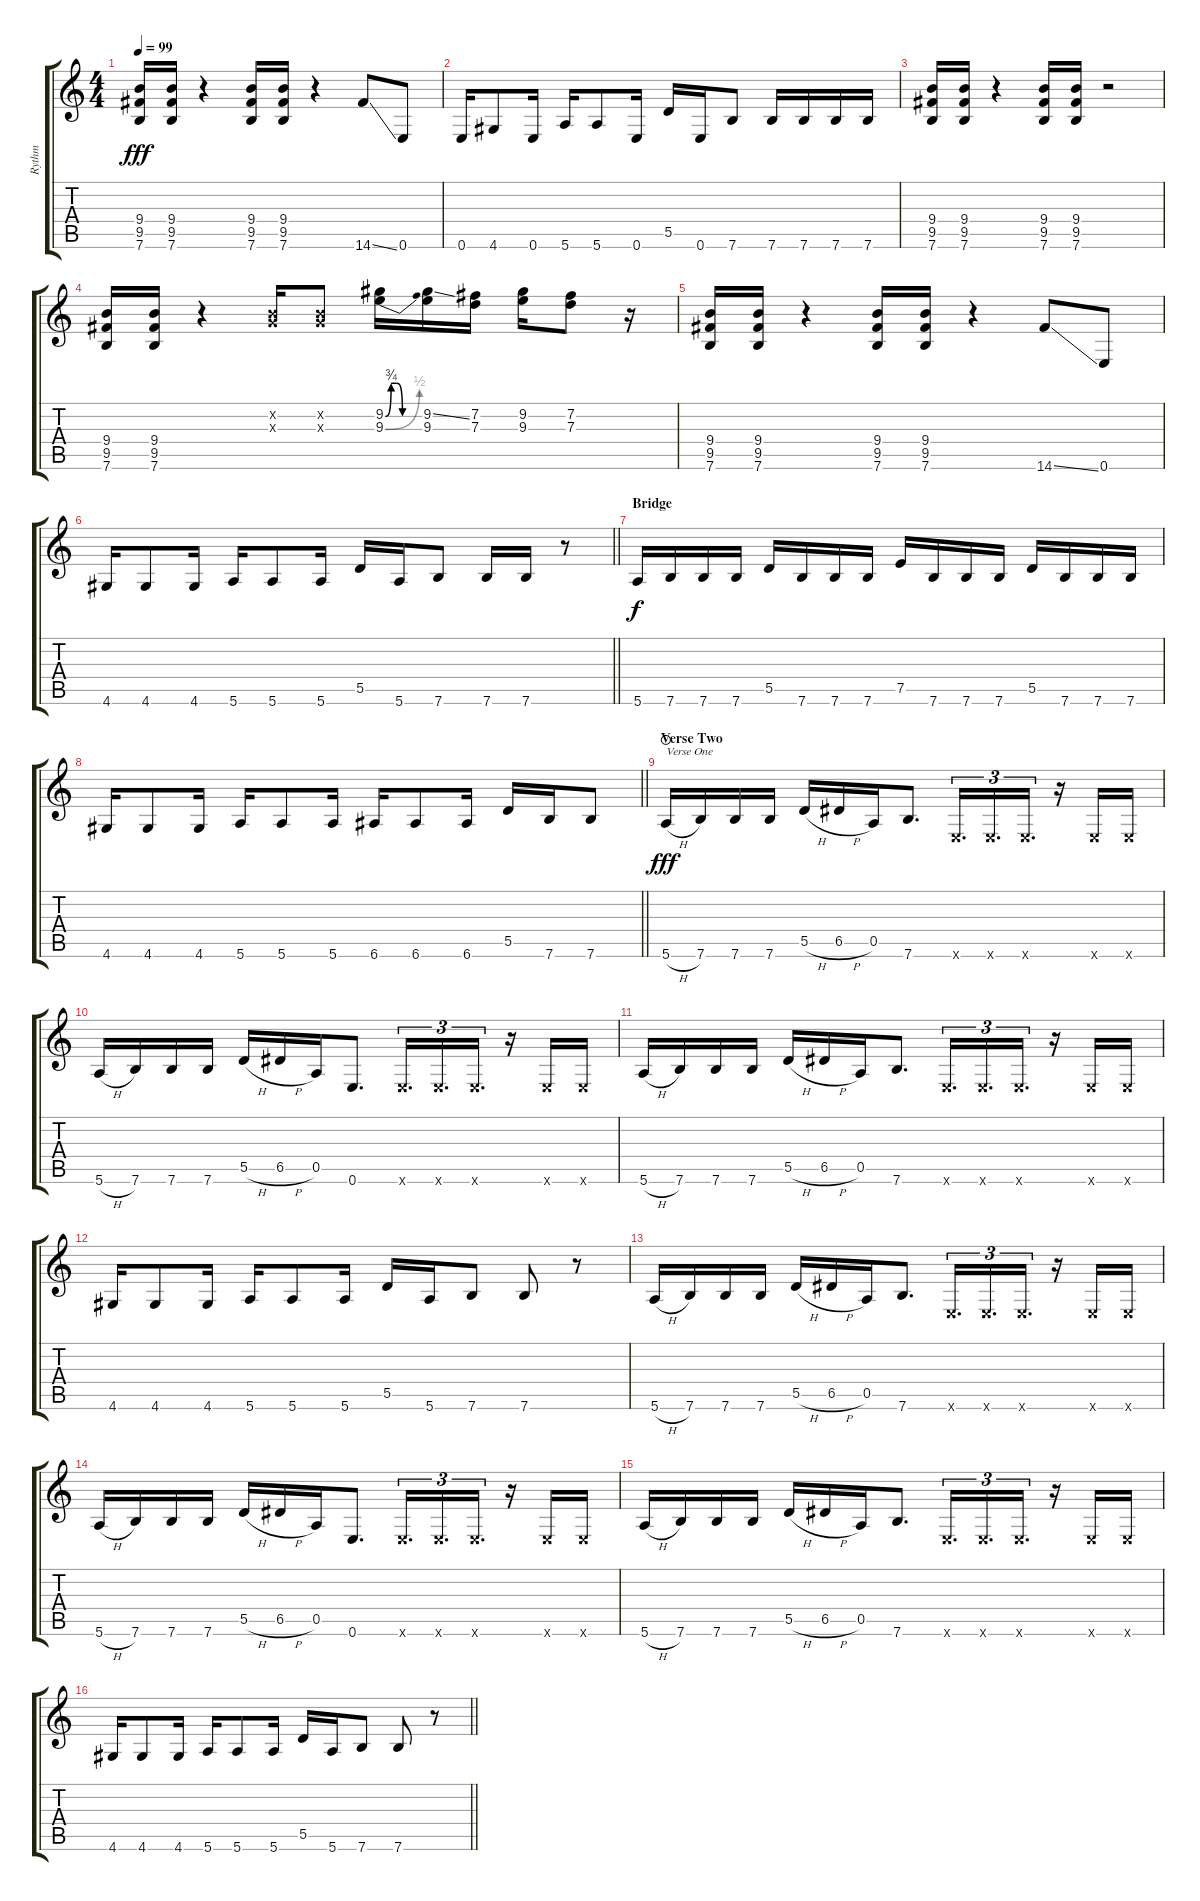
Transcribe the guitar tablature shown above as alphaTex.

\track ("Rythm" "Rythm") {instrument distortionguitar}
\staff {score tabs}
\tuning (E4 B3 G3 D3 A2 E2) {hide}
\ts (4 4)
\tempo 99
\clef g2
\ks c
(9.4 9.5 7.6).16{dy fff} (9.4 9.5 7.6).16 r.4 (9.4 9.5 7.6).16 (9.4 9.5 7.6).16 r.4 14.6{ss}.8 0.6.8 |
0.6.16 4.6.8 0.6.16 5.6.16 5.6.8 0.6.16 5.5.16 0.6.16 7.6.8 7.6.16 7.6.16 7.6.16 7.6.16 |
(9.4 9.5 7.6).16 (9.4 9.5 7.6).16 r.4 (9.4 9.5 7.6).16 (9.4 9.5 7.6).16 r.2 |
(9.4 9.5 7.6).16 (9.4 9.5 7.6).16 r.4 (0.2{x} 0.3{x}).16 (0.2{x} 0.3{x}).8 (9.2{be (custom 0 0 10 3 20 3 30 0 60 0)} 9.3{be (bend 0 0 60 2)}).16 (9.2{ss} 9.3).16 (7.2 7.3).16 (9.2 9.3).16 (7.2 7.3).8 r.16 |
(9.4 9.5 7.6).16 (9.4 9.5 7.6).16 r.4 (9.4 9.5 7.6).16 (9.4 9.5 7.6).16 r.4 14.6{ss}.8 0.6.8 |
\barLineRight lightlight
4.6.16 4.6.8 4.6.16 5.6.16 5.6.8 5.6.16 5.5.16 5.6.16 7.6.8 7.6.16 7.6.16 r.8 |
\section ("" "Bridge")
5.6.16{dy f} 7.6.16 7.6.16 7.6.16 5.5.16 7.6.16 7.6.16 7.6.16 7.5.16 7.6.16 7.6.16 7.6.16 5.5.16 7.6.16 7.6.16 7.6.16 |
\barLineRight lightlight
4.6.16 4.6.8 4.6.16 5.6.16 5.6.8 5.6.16 6.6.16 6.6.8 6.6.16 5.5.16 7.6.16 7.6.8 |
\section ("" "Verse Two")
5.6{h}.16{txt "Verse One" dy fff waho} 7.6.16 7.6.16 7.6.16 5.5{h}.16 6.5{h}.16 0.5.16 7.6.8{d} 0.6{x}.16{d tu (3 2)} 0.6{x}.16{d tu (3 2)} 0.6{x}.16{d tu (3 2)} r.16 0.6{x}.16 0.6{x}.16 |
5.6{h}.16 7.6.16 7.6.16 7.6.16 5.5{h}.16 6.5{h}.16 0.5.16 0.6.8{d} 0.6{x}.16{d tu (3 2)} 0.6{x}.16{d tu (3 2)} 0.6{x}.16{d tu (3 2)} r.16 0.6{x}.16 0.6{x}.16 |
5.6{h}.16 7.6.16 7.6.16 7.6.16 5.5{h}.16 6.5{h}.16 0.5.16 7.6.8{d} 0.6{x}.16{d tu (3 2)} 0.6{x}.16{d tu (3 2)} 0.6{x}.16{d tu (3 2)} r.16 0.6{x}.16 0.6{x}.16 |
4.6.16 4.6.8 4.6.16 5.6.16 5.6.8 5.6.16 5.5.16 5.6.16 7.6.8 7.6.8 r.8 |
5.6{h}.16 7.6.16 7.6.16 7.6.16 5.5{h}.16 6.5{h}.16 0.5.16 7.6.8{d} 0.6{x}.16{d tu (3 2)} 0.6{x}.16{d tu (3 2)} 0.6{x}.16{d tu (3 2)} r.16 0.6{x}.16 0.6{x}.16 |
5.6{h}.16 7.6.16 7.6.16 7.6.16 5.5{h}.16 6.5{h}.16 0.5.16 0.6.8{d} 0.6{x}.16{d tu (3 2)} 0.6{x}.16{d tu (3 2)} 0.6{x}.16{d tu (3 2)} r.16 0.6{x}.16 0.6{x}.16 |
5.6{h}.16 7.6.16 7.6.16 7.6.16 5.5{h}.16 6.5{h}.16 0.5.16 7.6.8{d} 0.6{x}.16{d tu (3 2)} 0.6{x}.16{d tu (3 2)} 0.6{x}.16{d tu (3 2)} r.16 0.6{x}.16 0.6{x}.16 |
\barLineRight lightlight
4.6.16 4.6.8 4.6.16 5.6.16 5.6.8 5.6.16 5.5.16 5.6.16 7.6.8 7.6.8 r.8
